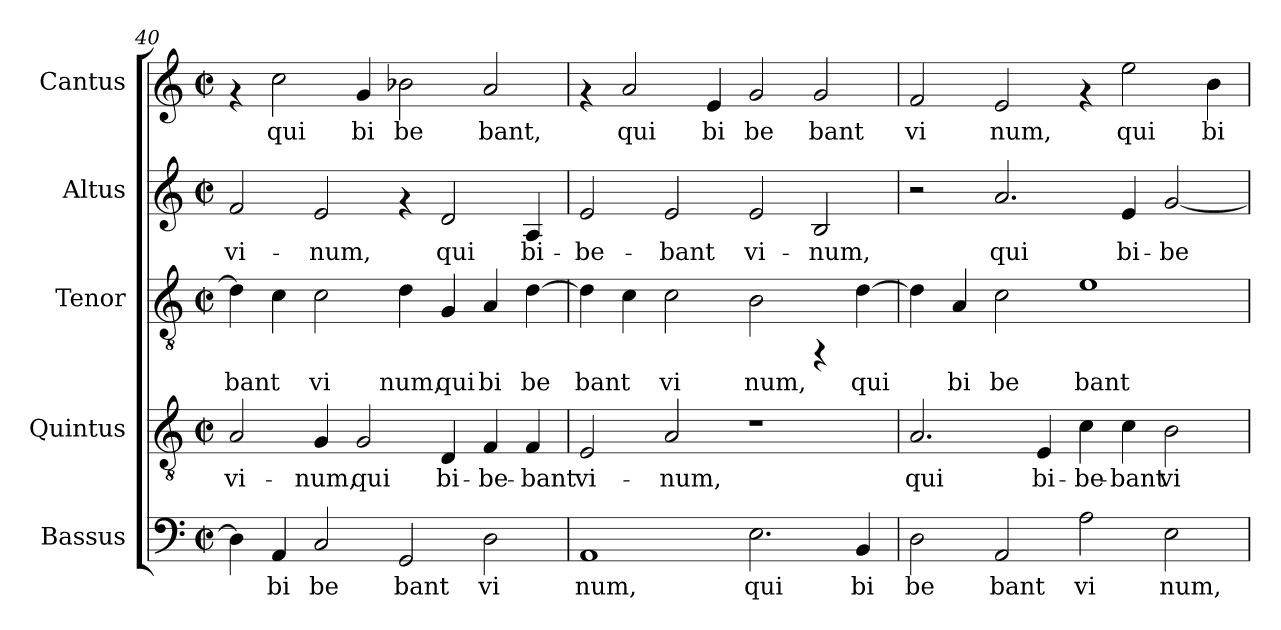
**kern	**text	**kern	**text	**kern	**text	**kern	**text	**kern	**text
*part5	*part5	*part4	*part4	*part3	*part3	*part2	*part2	*part1	*part1
*staff5	*staff5	*staff4	*staff4	*staff3	*staff3	*staff2	*staff2	*staff1	*staff1
*I"Bassus	*	*I"Quintus	*	*I"Tenor	*	*I"Altus	*	*I"Cantus	*
!!LO:LB:g=z
*clefF4	*	*clefGv2	*	*clefGv2	*	*clefG2	*	*clefG2	*
*k[]	*	*k[]	*	*k[]	*	*k[]	*	*k[]	*
*C:	*	*C:	*	*C:	*	*C:	*	*C:	*
*M2/2	*	*M2/2	*	*M2/2	*	*M2/2	*	*M2/2	*
*met(c|)	*	*met(c|)	*	*met(c|)	*	*met(c|)	*	*met(c|)	*
=40	=40	=40	=40	=40	=40	=40	=40	=40	=40
!	!LO:LY:b:cj	!	!LO:LY:b:cj	!	!LO:LY:b:cj	!	!LO:LY:b:cj	!	!
4D\]	.	2A/	vi-	4d\]	bant	2f/	vi-	4rf	.
!	!LO:LY:b:cj	!	!	!	!LO:LY:b:cj	!	!	!	!LO:LY:b:cj
4AA/	bi	.	.	4c\	.	.	.	2cc\	qui
!	!LO:LY:b:cj	!	!LO:LY:b:cj	!	!LO:LY:b:cj	!	!LO:LY:b:cj	!	!
2C/	be	4G/	-num,	2c\	vi	2e/	-num,	.	.
!	!	!	!LO:LY:b:cj	!	!	!	!	!	!LO:LY:b:cj
.	.	2G/	qui	.	.	.	.	4g/	bi
!	!LO:LY:b:cj	!	!	!	!LO:LY:b:cj	!	!	!	!LO:LY:b:cj
2GG/	bant	.	.	4d\	num,	4rf	.	2b-X\	be
!	!	!	!LO:LY:b:cj	!	!LO:LY:b:cj	!	!LO:LY:b:cj	!	!
.	.	4D/	bi-	4G/	qui	2d/	qui	.	.
!	!LO:LY:b:cj	!	!LO:LY:b:cj	!	!LO:LY:b:cj	!	!	!	!LO:LY:b:cj
2D\	vi	4F/	-be-	4A/	bi	.	.	2a/	bant,
!	!	!	!LO:LY:b:cj	!	!LO:LY:b:cj	!	!LO:LY:b:cj	!	!
.	.	4F/	-bant	[>4d\	be	4A/	bi-	.	.
=41	=41	=41	=41	=41	=41	=41	=41	=41	=41
!	!LO:LY:b:cj	!	!LO:LY:b:cj	!	!LO:LY:b:cj	!	!LO:LY:b:cj	!	!
1AA	num,	2E/	vi-	4d\]	bant	2e/	-be-	4rf	.
!	!	!	!	!	!LO:LY:b:cj	!	!	!	!LO:LY:b:cj
.	.	.	.	4c\	.	.	.	2a/	qui
!	!	!	!LO:LY:b:cj	!	!LO:LY:b:cj	!	!LO:LY:b:cj	!	!
.	.	2A/	-num,	2c\	vi	2e/	-bant	.	.
!	!	!	!	!	!	!	!	!	!LO:LY:b:cj
.	.	.	.	.	.	.	.	4e/	bi
!	!LO:LY:b:cj	!	!	!	!LO:LY:b:cj	!	!LO:LY:b:cj	!	!LO:LY:b:cj
2.E\	qui	1r	.	2B\	num,	2e/	vi-	2g/	be
!	!	!	!	!	!	!	!LO:LY:b:cj	!	!LO:LY:b:cj
.	.	.	.	4rFF	.	2B/	-num,	2g/	bant
!	!LO:LY:b:cj	!	!	!	!LO:LY:b:cj	!	!	!	!
4BB/	bi	.	.	[>4d\	qui	.	.	.	.
=42	=42	=42	=42	=42	=42	=42	=42	=42	=42
!	!LO:LY:b:cj	!	!LO:LY:b:cj	!	!LO:LY:b:cj	!	!	!	!LO:LY:b:cj
2D\	be	2.A/	qui	4d\]	.	2r	.	2f/	vi
!	!	!	!	!	!LO:LY:b:cj	!	!	!	!
.	.	.	.	4A/	bi	.	.	.	.
!	!LO:LY:b:cj	!	!	!	!LO:LY:b:cj	!	!LO:LY:b:cj	!	!LO:LY:b:cj
2AA/	bant	.	.	2c\	be	2.a/	qui	2e/	num,
!	!	!	!LO:LY:b:cj	!	!	!	!	!	!
.	.	4E/	bi-	.	.	.	.	.	.
!	!LO:LY:b:cj	!	!LO:LY:b:cj	!	!LO:LY:b:cj	!	!	!	!
2A\	vi	4c\	-be-	1e	bant	.	.	4rf	.
!	!	!	!LO:LY:b:cj	!	!	!	!LO:LY:b:cj	!	!LO:LY:b:cj
.	.	4c\	-bant	.	.	4e/	bi-	2ee\	qui
!	!LO:LY:b:cj	!	!LO:LY:b:cj	!	!	!	!LO:LY:b:cj	!	!
2E\	num,	2B\	vi-	.	.	[<2g/	-be-	.	.
!	!	!	!	!	!	!	!	!	!LO:LY:b:cj
.	.	.	.	.	.	.	.	4b\	bi
=	=	=	=	=	=	=	=	=	=
*-	*-	*-	*-	*-	*-	*-	*-	*-	*-
